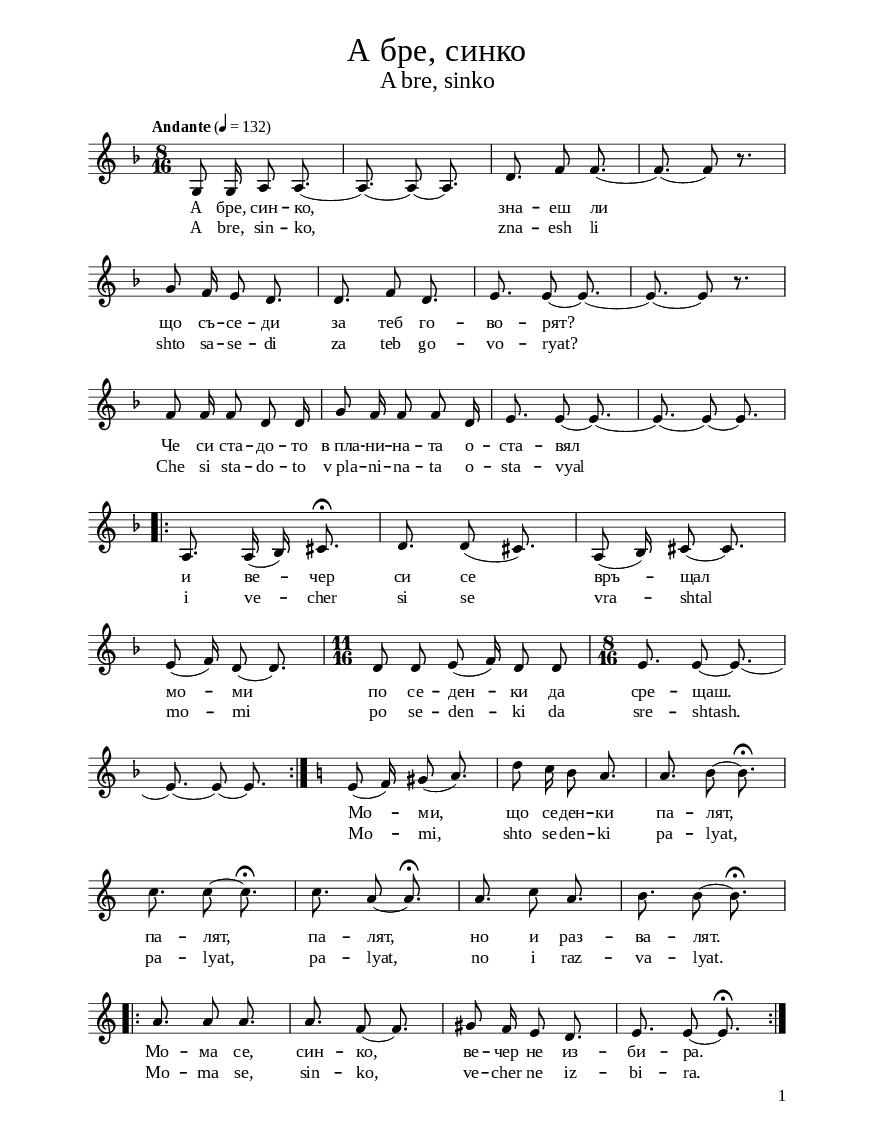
\version "2.22.1"

% include paper part and global functions
\include "include/globals.ily"

\bookpart {
  \include "include/bookpart-paper.ily"
  \score {
    \include "include/score-layout.ily"

    \new Voice \absolute {
      \clef treble
      \key f \major
      \time 8/16
      \tempoFunc "Andante" 4 "132"
      g8 g16 a8 a8. ~ | % 2
      a8. ~ a8 ~ a8. | % 3
      d'8. f'8 f'8. ~ | % 4
      f'8. ~ f'8 r8. \break | % 5
      g'8 f'16 e'8 d'8. | % 6
      d'8. f'8 d'8. | % 7
      e'8. e'8 ~ e'8. ~ | % 8
      e'8. ~ e'8 r8. \break | % 9
      f'8 f'16 f'8 d'8 d'16 | \barNumberCheck #10
      g'8 f'16 f'8 f'8 d'16 | % 11
      e'8. e'8 ~ e'8. ~ | % 12
      e'8. ~ e'8 ~ e'8. \break | % 13
      \repeat volta 2 {
        a8. a16 ( bes16 ) cis'8. \fermata | % 14
        d'8. d'8 ( cis'8. ) | % 15
        a8 ( bes16 ) cis'8 ~ cis'8. \break | % 16
        e'8 ( f'16 ) d'8 ~ d'8. | % 17
        \time 11/16  d'8 d'8 e'8 ( f'16 ) d'8 d'8 | % 18
        \time 8/16  e'8. e'8 ~ e'8. ~ \break | % 19
        e'8. ~ e'8 ~ e'8.
      }
      | \barNumberCheck #20
      \key c \major e'8 ( f'16 ) gis'8 ( a'8. ) | % 21
      d''8 c''16 b'8 a'8. | % 22
      a'8. b'8 ~ b'8. \fermata \break | % 23
      c''8. c''8 ~ c''8. \fermata | % 24
      c''8. a'8 ~ a'8. \fermata | % 25
      a'8. c''8 a'8. | % 26
      b'8. b'8 ~ b'8. \fermata \break | % 27
      \repeat volta 2 {
        a'8. a'8 a'8. | % 28
        a'8. f'8 ~ f'8. | % 29
        gis'8 f'16 e'8 d'8. | \barNumberCheck #30
        e'8. e'8 ~ e'8. \fermata
      }
    }

    \addlyrics {
      А  бре,
      син -- ко, зна -- еш ли
      що съ -- се -- ди за теб го
      -- во -- рят? Че си ста --
      -- до -- то в_пла --  ни -- на --
      та о -- ста -- вял и ве --
      чер си се връ -- щал мо --
      ми по се -- ден -- ки  да
      сре -- щаш. Мо -- ми,  що
      се -- ден -- ки па -- лят,
      па -- лят, па -- лят,  но
      и раз -- ва -- лят.  Мо --
      ма се, син -- ко, ве -- чер
      не  из -- би -- ра.}
      \addlyrics {
        A  bre,
        sin -- ko, zna -- esh li
        shto sa -- se -- di za teb go
        -- vo -- ryat? Che si sta --
        -- do -- to v_pla --  ni -- na --
        ta o -- sta -- vyal i ve --
        cher si se vra -- shtal mo --
        mi po se -- den -- ki  da
        sre -- shtash. Mo -- mi,  shto
        se -- den -- ki pa -- lyat,
        pa -- lyat, pa -- lyat,  no
        i raz -- va -- lyat.  Mo --
        ma se, sin -- ko, ve -- cher
        ne  iz -- bi -- ra.}

        \header {
          title = \titleFunc " А бре, синко " "A bre, sinko"
        }

        \midi{}

      } % score


      %\pageBreak

      % include foreign translation(s) of the song
      \version "2.22.1"

\markup \fill-line { \fontsize #deTitleFontSize "Ach, du mein Sohn" }
\markup \null
\markup \null
\markup \fontsize #deCoupletFontSize {
  \hspace #6
  \override #`(baseline-skip . ,deCoupletBaselineSkip)

  \column {
    \line { " " }
 \line { " "Ach, mein Sohn, weißt du, was die Nachbarn über dich sprechen?}

 \line { " "Dass du die Herde im Gebirge alleine gelassen hast und }

 \line { " "abends zurückgekehrt bist, Mädchen am Abendtreffen zu treffen.}

 \line { " "Mädchen, die Treffen anzetteln, anzetteln}

 \line { " "sie zetteln sie an, aber sie verderben auch.}

 \line { " "Ein Mädchen, mein Sohn, wählt man, nicht abends aus.}


  }
}


    } % bookpart
